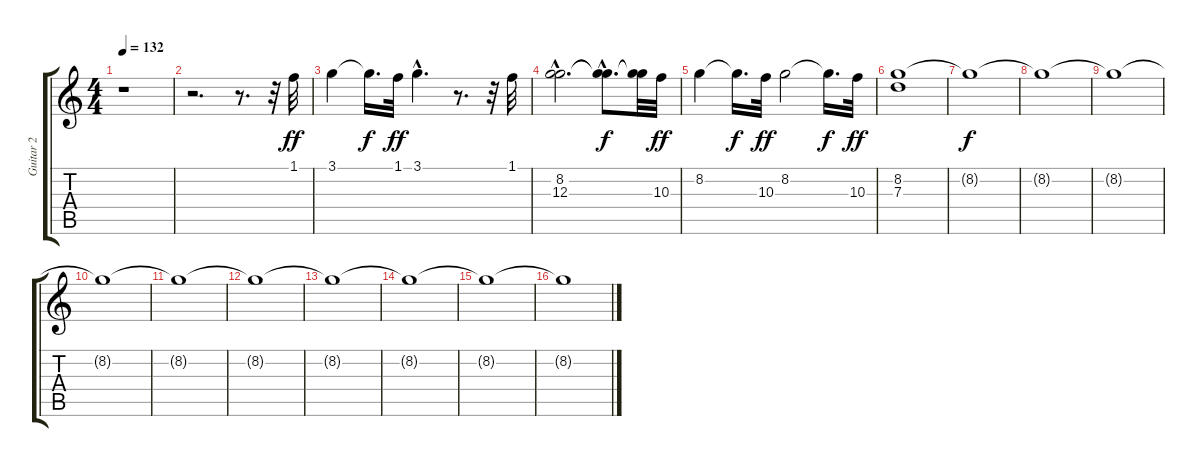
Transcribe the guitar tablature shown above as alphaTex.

\track ("Guitar 2" "Guitar 2") {instrument distortionguitar}
\staff {score tabs}
\tuning (E4 B3 G3 D3 A2 E2) {hide}
\ts (4 4)
\tempo 132
\clef g2
\ks c
r.1{dy ff instrument distortionguitar} |
r.2{d} r.8{d} r.32 1.1.32 |
3.1.4 3.1{t}.16{d dy f} 1.1.32{dy ff} 3.1{hac}.4{d} r.8{d} r.32 1.1.32 |
(8.2{hac} 12.3{hac}).2{d} (8.2{hac t} 12.3{hac t}).8{d dy f} (8.2{t} 12.3{t}).32 10.3.32{dy ff} |
8.2.4 8.2{t}.16{d dy f} 10.3.32{dy ff} 8.2.2 8.2{t}.16{d dy f} 10.3.32{dy ff} |
(8.2 7.3).1 |
8.2{t}.1{dy f} |
8.2{t}.1 |
8.2{t}.1 |
8.2{t}.1 |
8.2{t}.1 |
8.2{t}.1 |
8.2{t}.1 |
8.2{t}.1 |
8.2{t}.1 |
8.2{t}.1
